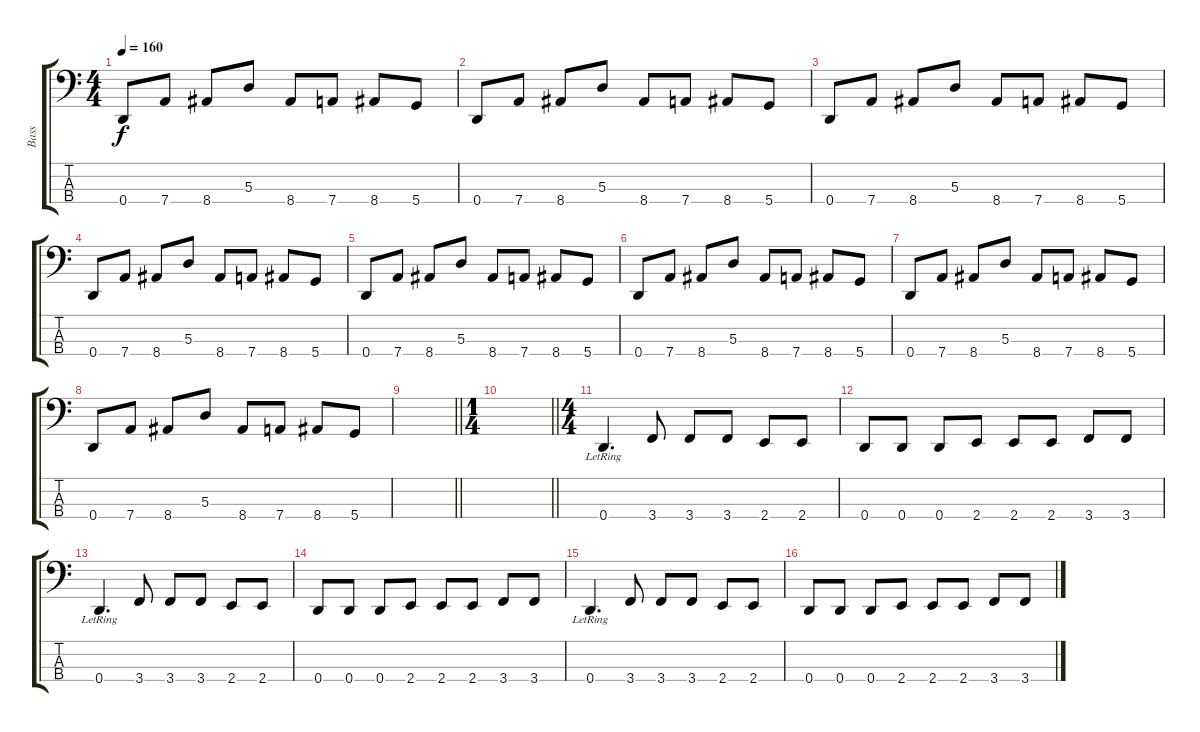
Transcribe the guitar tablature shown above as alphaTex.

\track ("Bass" "Bass") {instrument electricbassfinger}
\staff {score tabs}
\tuning (G2 D2 A1 D1) {hide}
\ts (4 4)
\tempo 160
\clef f4
\ks c
0.4.8{dy f} 7.4.8 8.4.8 5.3.8 8.4.8 7.4.8 8.4.8 5.4.8 |
0.4.8 7.4.8 8.4.8 5.3.8 8.4.8 7.4.8 8.4.8 5.4.8 |
0.4.8 7.4.8 8.4.8 5.3.8 8.4.8 7.4.8 8.4.8 5.4.8 |
0.4.8 7.4.8 8.4.8 5.3.8 8.4.8 7.4.8 8.4.8 5.4.8 |
0.4.8 7.4.8 8.4.8 5.3.8 8.4.8 7.4.8 8.4.8 5.4.8 |
0.4.8 7.4.8 8.4.8 5.3.8 8.4.8 7.4.8 8.4.8 5.4.8 |
0.4.8 7.4.8 8.4.8 5.3.8 8.4.8 7.4.8 8.4.8 5.4.8 |
0.4.8 7.4.8 8.4.8 5.3.8 8.4.8 7.4.8 8.4.8 5.4.8 |
\barLineRight lightlight
|
\ts (1 4)
\barLineRight lightlight
|
\ts (4 4)
0.4{lr}.4{d} 3.4.8 3.4.8 3.4.8 2.4.8 2.4.8 |
0.4.8 0.4.8 0.4.8 2.4.8 2.4.8 2.4.8 3.4.8 3.4.8 |
0.4{lr}.4{d} 3.4.8 3.4.8 3.4.8 2.4.8 2.4.8 |
0.4.8 0.4.8 0.4.8 2.4.8 2.4.8 2.4.8 3.4.8 3.4.8 |
0.4{lr}.4{d} 3.4.8 3.4.8 3.4.8 2.4.8 2.4.8 |
0.4.8 0.4.8 0.4.8 2.4.8 2.4.8 2.4.8 3.4.8 3.4.8
